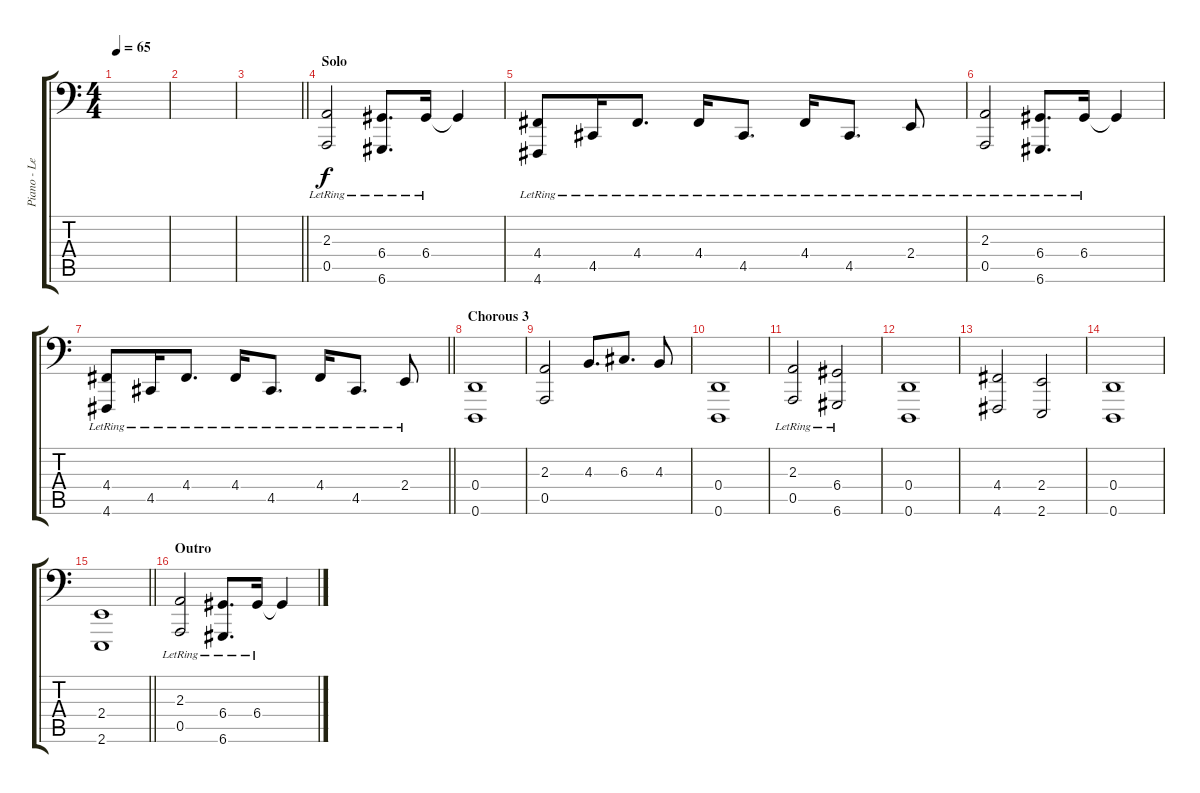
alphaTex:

\track ("Piano - Left Hand" "Piano - Le") {instrument acousticgrandpiano}
\staff {score tabs}
\tuning (E3 B2 G2 D2 A1 D1) {hide}
\ts (4 4)
\tempo 65
\clef f4
\ks c
|
|
\barLineRight lightlight
|
\section ("" "Solo")
(2.3{lr} 0.5{lr}).2{volume 11} (6.4{lr} 6.6{lr}).8{d} 6.4{lr}.16 6.4{t}.4 |
(4.4{lr} 4.6{lr}).8 4.5{lr}.16 4.4{lr}.8{d} 4.4{lr}.16 4.5{lr}.8{d} 4.4{lr}.16 4.5{lr}.8{d} 2.4{lr}.8 |
(2.3{lr} 0.5{lr}).2 (6.4{lr} 6.6{lr}).8{d} 6.4{lr}.16 6.4{t}.4 |
\barLineRight lightlight
(4.4{lr} 4.6{lr}).8 4.5{lr}.16 4.4{lr}.8{d} 4.4{lr}.16 4.5{lr}.8{d} 4.4{lr}.16 4.5{lr}.8{d} 2.4{lr}.8 |
\section ("" "Chorous 3")
(0.4 0.6).1{volume 13} |
(2.3 0.5).2 4.3.8{d} 6.3.8{d} 4.3.8 |
(0.4 0.6).1 |
(2.3{lr} 0.5{lr}).2 (6.4{lr} 6.6{lr}).2 |
(0.4 0.6).1 |
(4.4 4.6).2 (2.4 2.6).2 |
(0.4 0.6).1 |
\barLineRight lightlight
(2.4 2.6).1 |
\section ("" "Outro")
(2.3{lr} 0.5{lr}).2 (6.4{lr} 6.6{lr}).8{d} 6.4{lr}.16 6.4{t}.4
